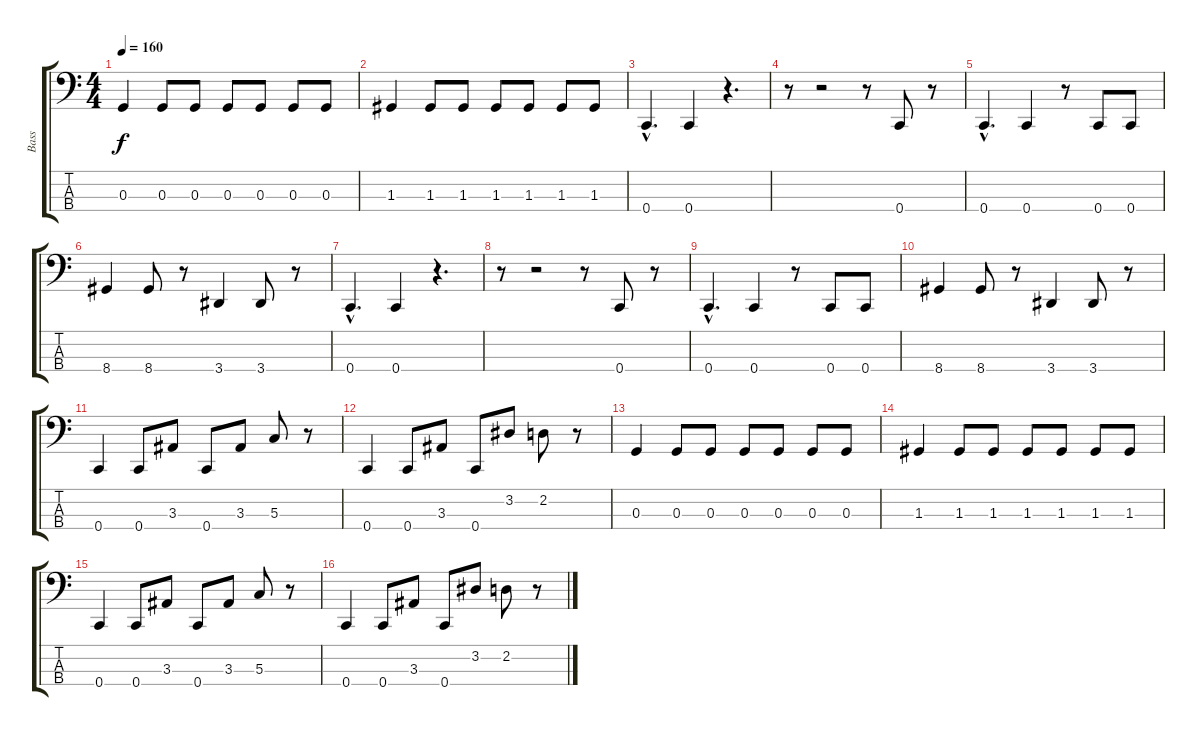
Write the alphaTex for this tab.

\track ("Bass" "Bass") {instrument electricbasspick}
\staff {score tabs}
\tuning (F2 C2 G1 C1) {hide}
\ts (4 4)
\tempo 160
\clef f4
\ks c
0.3.4{dy f} 0.3.8 0.3.8 0.3.8 0.3.8 0.3.8 0.3.8 |
1.3.4 1.3.8 1.3.8 1.3.8 1.3.8 1.3.8 1.3.8 |
\section ("" "")
0.4{hac}.4{d} 0.4.4 r.4{d} |
r.8 r.2 r.8 0.4.8 r.8 |
0.4{hac}.4{d} 0.4.4 r.8 0.4.8 0.4.8 |
8.4.4 8.4.8 r.8 3.4.4 3.4.8 r.8 |
0.4{hac}.4{d} 0.4.4 r.4{d} |
r.8 r.2 r.8 0.4.8 r.8 |
0.4{hac}.4{d} 0.4.4 r.8 0.4.8 0.4.8 |
8.4.4 8.4.8 r.8 3.4.4 3.4.8 r.8 |
\section ("" "")
0.4.4 0.4.8 3.3.8 0.4.8 3.3.8 5.3.8 r.8 |
0.4.4 0.4.8 3.3.8 0.4.8 3.2.8 2.2.8 r.8 |
0.3.4 0.3.8 0.3.8 0.3.8 0.3.8 0.3.8 0.3.8 |
1.3.4 1.3.8 1.3.8 1.3.8 1.3.8 1.3.8 1.3.8 |
0.4.4 0.4.8 3.3.8 0.4.8 3.3.8 5.3.8 r.8 |
0.4.4 0.4.8 3.3.8 0.4.8 3.2.8 2.2.8 r.8
